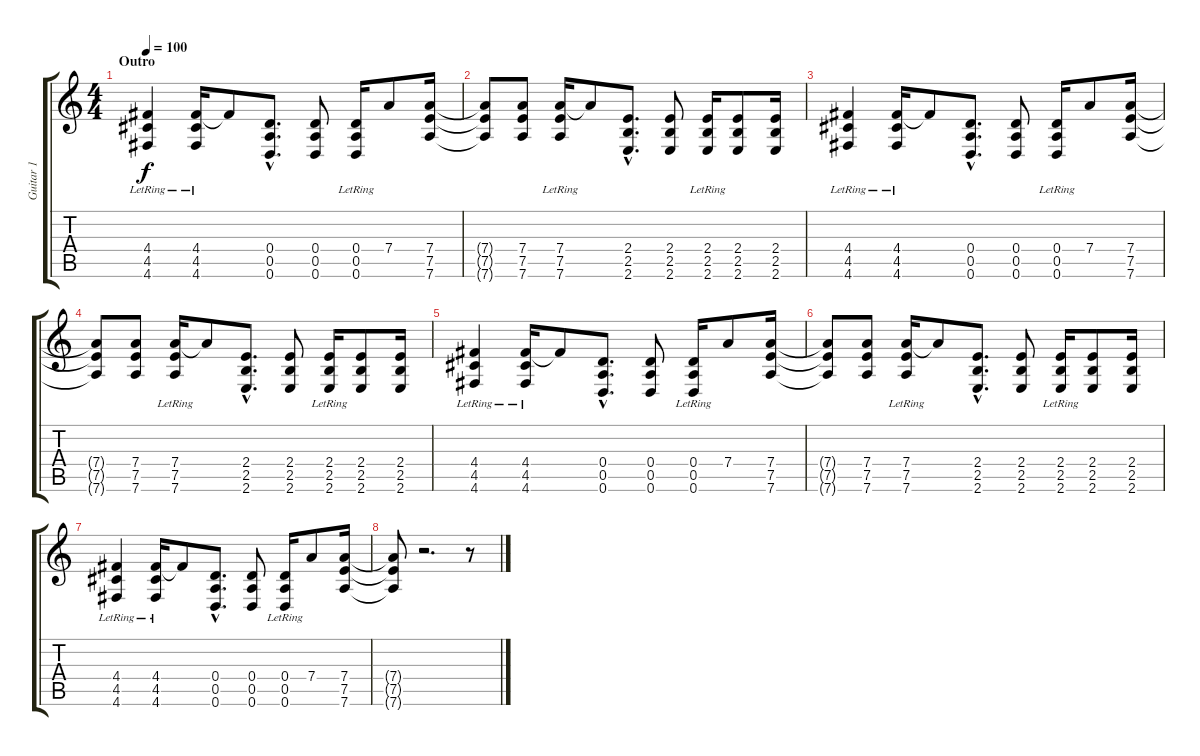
\track ("Guitar 1" "Guitar 1") {instrument distortionguitar}
\staff {score tabs}
\tuning (E4 B3 G3 D3 A2 D2) {hide}
\ts (4 4)
\section ("" "Outro")
\tempo 100
\clef g2
\ks c
(4.4{lr} 4.5{lr} 4.6{lr}).4{dy f} (4.4{lr} 4.5{lr} 4.6{lr}).16 4.4{t}.8 (0.4{hac} 0.5{hac} 0.6{hac}).8{d} (0.4 0.5 0.6).8 (0.4{lr} 0.5{lr} 0.6{lr}).16 7.4.8 (7.4 7.5 7.6).16 |
(7.4{t} 7.5{t} 7.6{t}).8 (7.4 7.5 7.6).8 (7.4{lr} 7.5{lr} 7.6{lr}).16 7.4{t}.8 (2.4{hac} 2.5{hac} 2.6{hac}).8{d} (2.4 2.5 2.6).8 (2.4{lr} 2.5{lr} 2.6{lr}).16 (2.4 2.5 2.6).8 (2.4 2.5 2.6).16 |
(4.4{lr} 4.5{lr} 4.6{lr}).4 (4.4{lr} 4.5{lr} 4.6{lr}).16 4.4{t}.8 (0.4{hac} 0.5{hac} 0.6{hac}).8{d} (0.4 0.5 0.6).8 (0.4{lr} 0.5{lr} 0.6{lr}).16 7.4.8 (7.4 7.5 7.6).16 |
(7.4{t} 7.5{t} 7.6{t}).8 (7.4 7.5 7.6).8 (7.4{lr} 7.5{lr} 7.6{lr}).16 7.4{t}.8 (2.4{hac} 2.5{hac} 2.6{hac}).8{d} (2.4 2.5 2.6).8 (2.4{lr} 2.5{lr} 2.6{lr}).16 (2.4 2.5 2.6).8 (2.4 2.5 2.6).16 |
(4.4{lr} 4.5{lr} 4.6{lr}).4 (4.4{lr} 4.5{lr} 4.6{lr}).16 4.4{t}.8 (0.4{hac} 0.5{hac} 0.6{hac}).8{d} (0.4 0.5 0.6).8 (0.4{lr} 0.5{lr} 0.6{lr}).16 7.4.8 (7.4 7.5 7.6).16 |
(7.4{t} 7.5{t} 7.6{t}).8 (7.4 7.5 7.6).8 (7.4{lr} 7.5{lr} 7.6{lr}).16 7.4{t}.8 (2.4{hac} 2.5{hac} 2.6{hac}).8{d} (2.4 2.5 2.6).8 (2.4{lr} 2.5{lr} 2.6{lr}).16 (2.4 2.5 2.6).8 (2.4 2.5 2.6).16 |
(4.4{lr} 4.5{lr} 4.6{lr}).4 (4.4{lr} 4.5{lr} 4.6{lr}).16 4.4{t}.8 (0.4{hac} 0.5{hac} 0.6{hac}).8{d} (0.4 0.5 0.6).8 (0.4{lr} 0.5{lr} 0.6{lr}).16 7.4.8 (7.4 7.5 7.6).16 |
(7.4{t} 7.5{t} 7.6{t}).8 r.2{d} r.8
